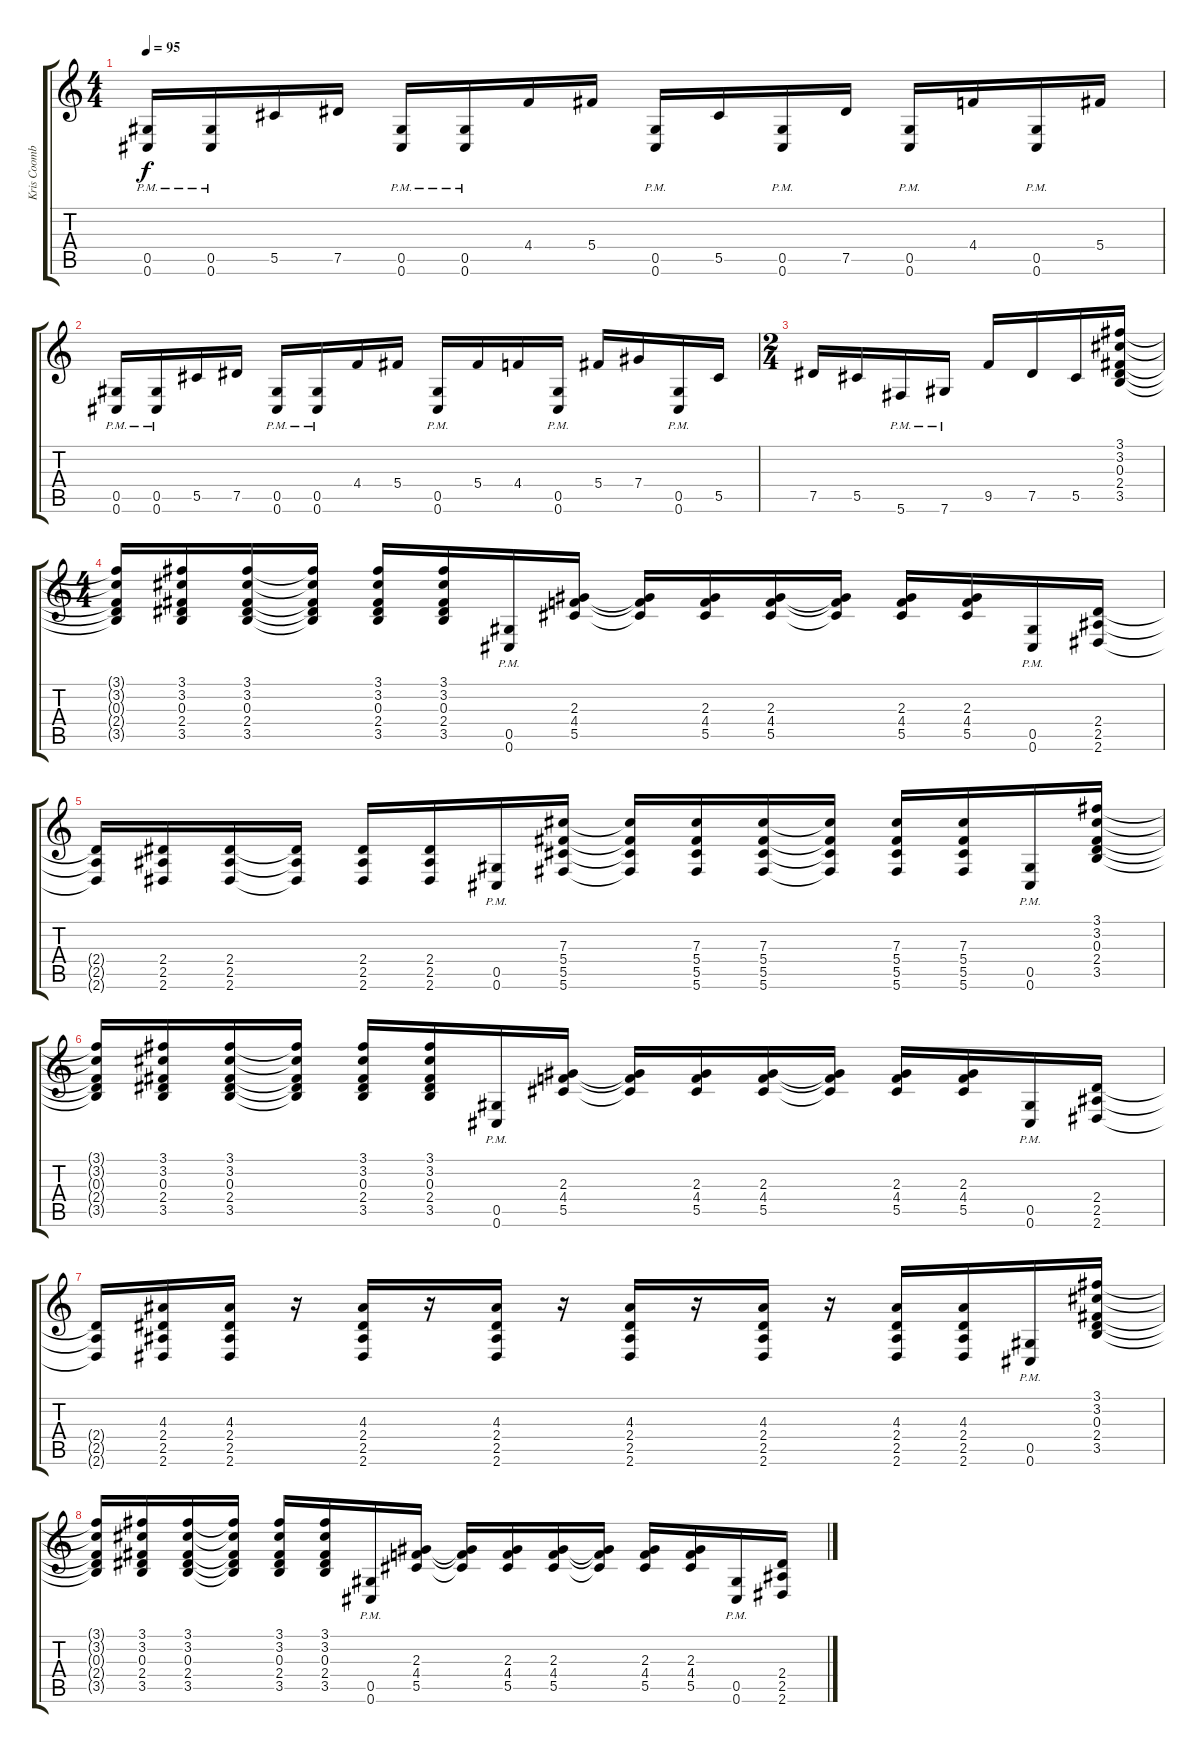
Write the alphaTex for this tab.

\track ("Kris Coombs" "Kris Coomb") {instrument distortionguitar}
\staff {score tabs}
\tuning (Eb4 Bb3 Gb3 Db3 Ab2 Db2) {hide}
\ts (4 4)
\tempo 95
\clef g2
\ks c
(0.5{pm} 0.6{pm}).16{dy f} (0.5{pm} 0.6{pm}).16 5.5.16 7.5.16 (0.5{pm} 0.6{pm}).16 (0.5{pm} 0.6{pm}).16 4.4.16 5.4.16 (0.5{pm} 0.6{pm}).16 5.5.16 (0.5{pm} 0.6{pm}).16 7.5.16 (0.5{pm} 0.6{pm}).16 4.4.16 (0.5{pm} 0.6{pm}).16 5.4.16 |
(0.5{pm} 0.6{pm}).16 (0.5{pm} 0.6{pm}).16 5.5.16 7.5.16 (0.5{pm} 0.6{pm}).16 (0.5{pm} 0.6{pm}).16 4.4.16 5.4.16 (0.5{pm} 0.6{pm}).16 5.4.16 4.4.16 (0.5{pm} 0.6{pm}).16 5.4.16 7.4.16 (0.5{pm} 0.6{pm}).16 5.5.16 |
\ts (2 4)
7.5.16 5.5.16 5.6{pm}.16 7.6{pm}.16 9.5.16 7.5.16 5.5.16 (3.1 3.2 0.3 2.4 3.5).16 |
\ts (4 4)
(3.1{t} 3.2{t} 0.3{t} 2.4{t} 3.5{t}).16 (3.1 3.2 0.3 2.4 3.5).16 (3.1 3.2 0.3 2.4 3.5).16 (3.1{t} 3.2{t} 0.3{t} 2.4{t} 3.5{t}).16 (3.1 3.2 0.3 2.4 3.5).16 (3.1 3.2 0.3 2.4 3.5).16 (0.5{pm} 0.6{pm}).16 (2.3 4.4 5.5).16 (2.3{t} 4.4{t} 5.5{t}).16 (2.3 4.4 5.5).16 (2.3 4.4 5.5).16 (2.3{t} 4.4{t} 5.5{t}).16 (2.3 4.4 5.5).16 (2.3 4.4 5.5).16 (0.5{pm} 0.6{pm}).16 (2.4 2.5 2.6).16 |
(2.4{t} 2.5{t} 2.6{t}).16 (2.4 2.5 2.6).16 (2.4 2.5 2.6).16 (2.4{t} 2.5{t} 2.6{t}).16 (2.4 2.5 2.6).16 (2.4 2.5 2.6).16 (0.5{pm} 0.6{pm}).16 (7.3 5.4 5.5 5.6).16 (7.3{t} 5.4{t} 5.5{t} 5.6{t}).16 (7.3 5.4 5.5 5.6).16 (7.3 5.4 5.5 5.6).16 (7.3{t} 5.4{t} 5.5{t} 5.6{t}).16 (7.3 5.4 5.5 5.6).16 (7.3 5.4 5.5 5.6).16 (0.5{pm} 0.6{pm}).16 (3.1 3.2 0.3 2.4 3.5).16 |
(3.1{t} 3.2{t} 0.3{t} 2.4{t} 3.5{t}).16 (3.1 3.2 0.3 2.4 3.5).16 (3.1 3.2 0.3 2.4 3.5).16 (3.1{t} 3.2{t} 0.3{t} 2.4{t} 3.5{t}).16 (3.1 3.2 0.3 2.4 3.5).16 (3.1 3.2 0.3 2.4 3.5).16 (0.5{pm} 0.6{pm}).16 (2.3 4.4 5.5).16 (2.3{t} 4.4{t} 5.5{t}).16 (2.3 4.4 5.5).16 (2.3 4.4 5.5).16 (2.3{t} 4.4{t} 5.5{t}).16 (2.3 4.4 5.5).16 (2.3 4.4 5.5).16 (0.5{pm} 0.6{pm}).16 (2.4 2.5 2.6).16 |
(2.4{t} 2.5{t} 2.6{t}).16 (4.3 2.4 2.5 2.6).16 (4.3 2.4 2.5 2.6).16 r.16 (4.3 2.4 2.5 2.6).16 r.16 (4.3 2.4 2.5 2.6).16 r.16 (4.3 2.4 2.5 2.6).16 r.16 (4.3 2.4 2.5 2.6).16 r.16 (4.3 2.4 2.5 2.6).16 (4.3 2.4 2.5 2.6).16 (0.5{pm} 0.6{pm}).16 (3.1 3.2 0.3 2.4 3.5).16 |
(3.1{t} 3.2{t} 0.3{t} 2.4{t} 3.5{t}).16 (3.1 3.2 0.3 2.4 3.5).16 (3.1 3.2 0.3 2.4 3.5).16 (3.1{t} 3.2{t} 0.3{t} 2.4{t} 3.5{t}).16 (3.1 3.2 0.3 2.4 3.5).16 (3.1 3.2 0.3 2.4 3.5).16 (0.5{pm} 0.6{pm}).16 (2.3 4.4 5.5).16 (2.3{t} 4.4{t} 5.5{t}).16 (2.3 4.4 5.5).16 (2.3 4.4 5.5).16 (2.3{t} 4.4{t} 5.5{t}).16 (2.3 4.4 5.5).16 (2.3 4.4 5.5).16 (0.5{pm} 0.6{pm}).16 (2.4 2.5 2.6).16
